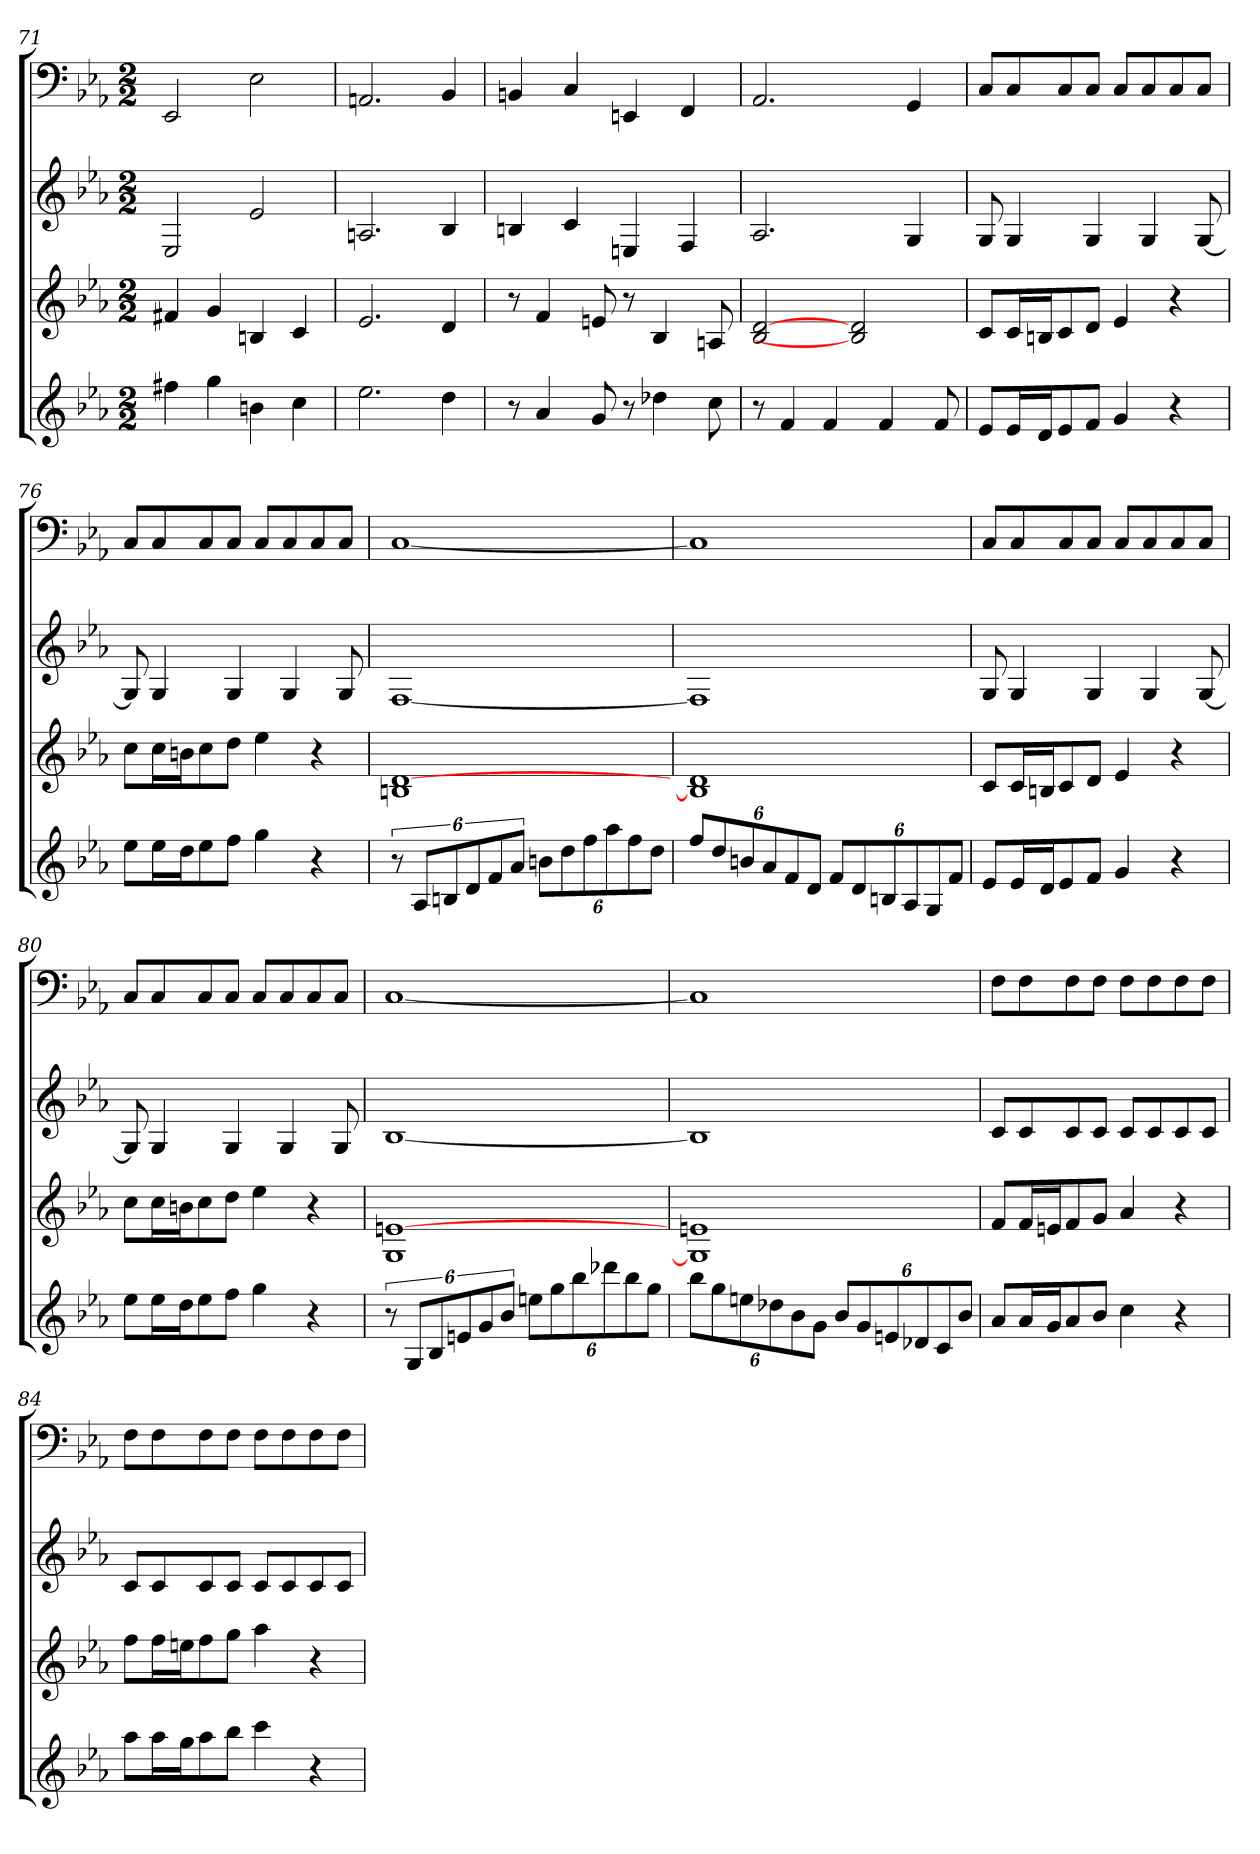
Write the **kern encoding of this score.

**kern	**kern	**kern	**kern
*part4	*part3	*part2	*part1
*staff4	*staff3	*staff2	*staff1
*k[b-e-a-]	*k[b-e-a-]	*k[b-e-a-]	*k[b-e-a-]
*E-:	*E-:	*E-:	*E-:
*M2/2	*M2/2	*M2/2	*M2/2
=71	=71	=71	=71
4ff#X	4f#X	2E-	2EE-
4gg	4g	.	.
4bn	4Bn	2e-	2E-
4cc	4c	.	.
=72	=72	=72	=72
2.ee-	2.e-	2.An	2.AAn
4dd	4d	4B-	4BB-
=73	=73	=73	=73
8r	8r	4Bn	4BBn
4a-	4f	.	.
.	.	4c	4C
8g	8en	.	.
8r	8r	4En	4EEn
4dd-X	4B-	.	.
.	.	4F	4FF
8cc	8An	.	.
=74	=74	=74	=74
8r	2B- [2d	2.A-	2.AA-
4f	.	.	.
4f	.	.	.
.	2B] 2d	.	.
4f	.	.	.
.	.	4G	4GG
8f	.	.	.
=75	=75	=75	=75
8e-L	8cL	8G	8CL
16e-L	16cL	4G	8C
16dJ	16BnJ	.	.
8e-	8c	.	8C
8fJ	8dJ	4G	8CJ
4g	4e-	.	8CL
.	.	4G	8C
4r	4r	.	8C
.	.	[8G	8CJ
=76	=76	=76	=76
8ee-L	8ccL	8G]	8CL
16ee-L	16ccL	4G	8C
16ddJ	16bnJ	.	.
8ee-	8cc	.	8C
8ffJ	8ddJ	4G	8CJ
4gg	4ee-	.	8CL
.	.	4G	8C
4r	4r	.	8C
.	.	8G	8CJ
=77	=77	=77	=77
12r	1Bn [1d	[1F	[1C
12A-L	.	.	.
12Bn	.	.	.
12d	.	.	.
12f	.	.	.
12a-J	.	.	.
12bnL	.	.	.
12dd	.	.	.
12ff	.	.	.
12aa-	.	.	.
12ff	.	.	.
12ddJ	.	.	.
=78	=78	=78	=78
12ffL	1B] 1d	1F]	1C]
12dd	.	.	.
12bn	.	.	.
12a-	.	.	.
12f	.	.	.
12dJ	.	.	.
12fL	.	.	.
12d	.	.	.
12Bn	.	.	.
12A-	.	.	.
12G	.	.	.
12fJ	.	.	.
=79	=79	=79	=79
8e-L	8cL	8G	8CL
16e-L	16cL	4G	8C
16dJ	16BnJ	.	.
8e-	8c	.	8C
8fJ	8dJ	4G	8CJ
4g	4e-	.	8CL
.	.	4G	8C
4r	4r	.	8C
.	.	[8G	8CJ
=80	=80	=80	=80
8ee-L	8ccL	8G]	8CL
16ee-L	16ccL	4G	8C
16ddJ	16bnJ	.	.
8ee-	8cc	.	8C
8ffJ	8ddJ	4G	8CJ
4gg	4ee-	.	8CL
.	.	4G	8C
4r	4r	.	8C
.	.	8G	8CJ
=81	=81	=81	=81
12r	1G [1en	[1B-	[1C
12GL	.	.	.
12B-	.	.	.
12en	.	.	.
12g	.	.	.
12b-J	.	.	.
12eenL	.	.	.
12gg	.	.	.
12bb-	.	.	.
12ddd-X	.	.	.
12bb-	.	.	.
12ggJ	.	.	.
=82	=82	=82	=82
12bb-L	1G] 1en	1B-]	1C]
12gg	.	.	.
12een	.	.	.
12dd-X	.	.	.
12b-	.	.	.
12gJ	.	.	.
12b-L	.	.	.
12g	.	.	.
12en	.	.	.
12d-X	.	.	.
12c	.	.	.
12b-J	.	.	.
=83	=83	=83	=83
8a-L	8fL	8cL	8FL
16a-L	16fL	8c	8F
16gJ	16enJ	.	.
8a-	8f	8c	8F
8b-J	8gJ	8cJ	8FJ
4cc	4a-	8cL	8FL
.	.	8c	8F
4r	4r	8c	8F
.	.	8cJ	8FJ
=84	=84	=84	=84
8aa-L	8ffL	8cL	8FL
16aa-L	16ffL	8c	8F
16ggJ	16eenJ	.	.
8aa-	8ff	8c	8F
8bb-J	8ggJ	8cJ	8FJ
4ccc	4aa-	8cL	8FL
.	.	8c	8F
4r	4r	8c	8F
.	.	8cJ	8FJ
=	=	=	=
*-	*-	*-	*-
